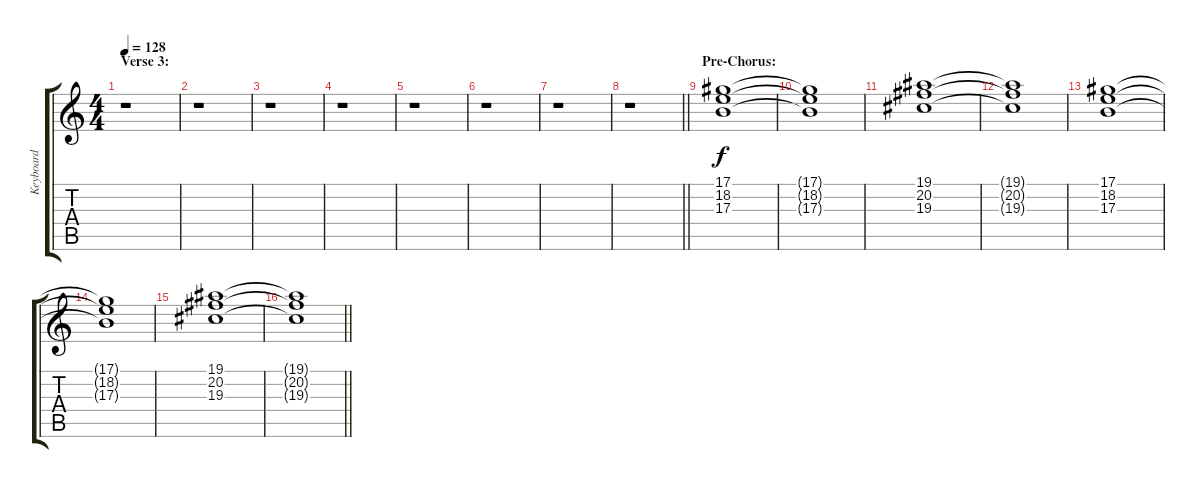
\track ("Keyboard" "Keyboard") {instrument lead2sawtooth}
\staff {score tabs}
\tuning (Eb4 Bb3 Gb3 Db3 Ab2 Db2) {hide}
\ts (4 4)
\section ("" "Verse 3:")
\tempo 128
\clef g2
\ks c
r.1{dy f} |
r.1 |
r.1 |
r.1 |
r.1 |
r.1 |
r.1 |
\barLineRight lightlight
r.1 |
\section ("" "Pre-Chorus:")
(17.1 18.2 17.3).1{volume 10 instrument synthstrings1} |
(17.1{t} 18.2{t} 17.3{t}).1 |
(19.1 20.2 19.3).1 |
(19.1{t} 20.2{t} 19.3{t}).1 |
(17.1 18.2 17.3).1 |
(17.1{t} 18.2{t} 17.3{t}).1 |
(19.1 20.2 19.3).1 |
\barLineRight lightlight
(19.1{t} 20.2{t} 19.3{t}).1
